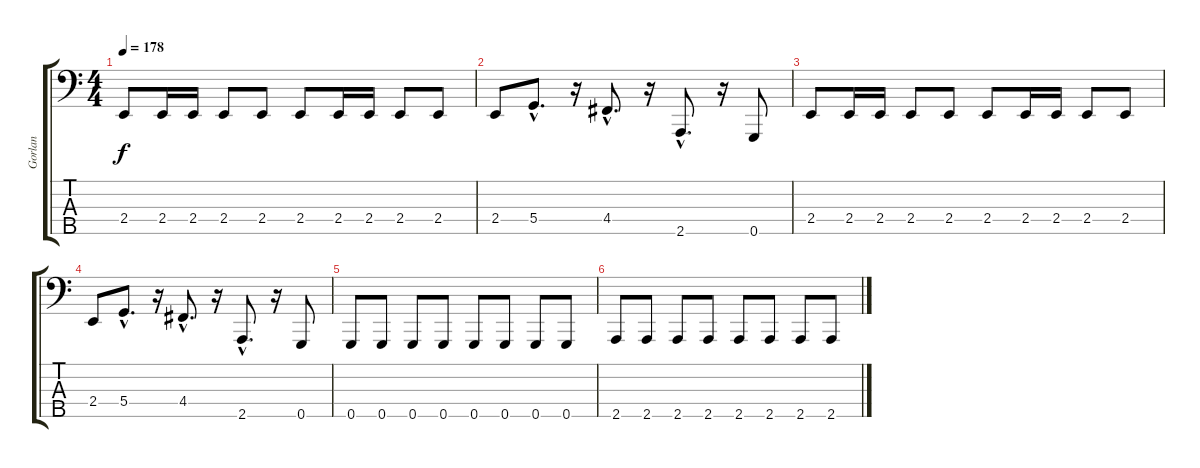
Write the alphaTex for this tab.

\track ("Gorlan" "Gorlan") {instrument electricbasspick}
\staff {score tabs}
\tuning (F2 C2 G1 D1 G0) {hide}
\ts (4 4)
\tempo 178
\clef f4
\ks c
2.4.8{dy f} 2.4.16 2.4.16 2.4.8 2.4.8 2.4.8 2.4.16 2.4.16 2.4.8 2.4.8 |
2.4.8 5.4{hac}.8{d} r.16 4.4{hac}.8{d} r.16 2.5{hac}.8{d} r.16 0.5.8 |
2.4.8{volume 0} 2.4.16 2.4.16 2.4.8 2.4.8 2.4.8 2.4.16 2.4.16 2.4.8 2.4.8 |
2.4.8 5.4{hac}.8{d} r.16 4.4{hac}.8{d} r.16 2.5{hac}.8{d} r.16 0.5.8 |
0.5.8 0.5.8 0.5.8 0.5.8 0.5.8 0.5.8 0.5.8 0.5.8 |
2.5.8 2.5.8 2.5.8 2.5.8 2.5.8 2.5.8 2.5.8 2.5.8
